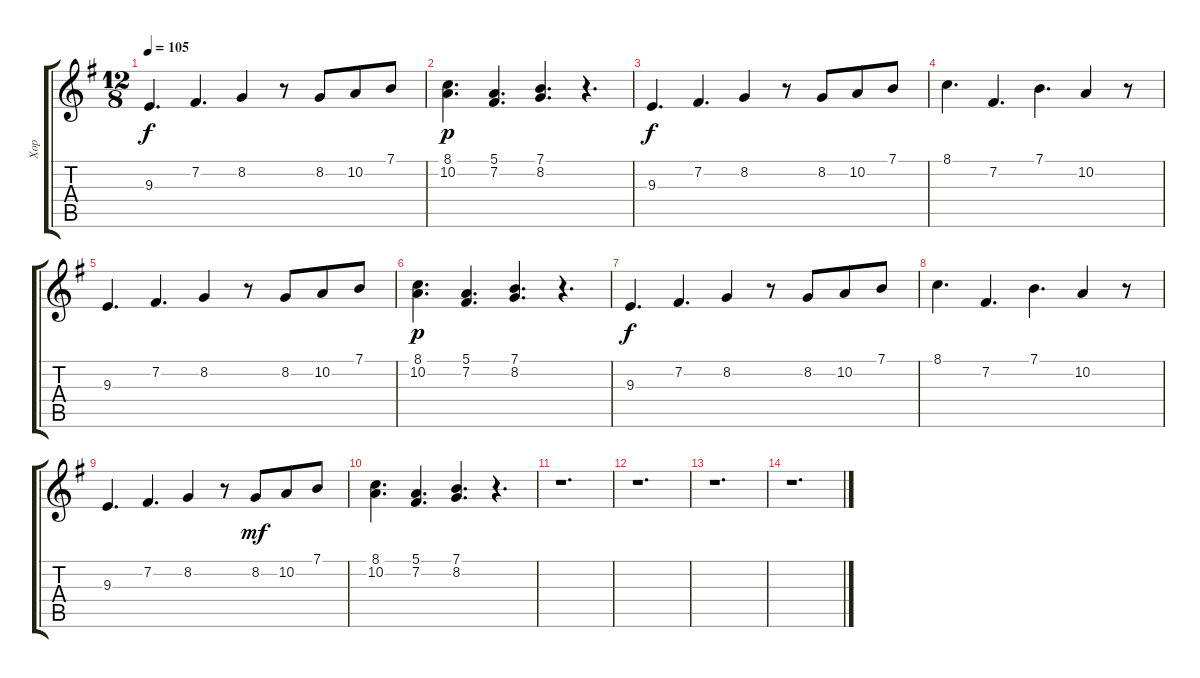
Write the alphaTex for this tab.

\track ("Хор" "Хор") {instrument choiraahs}
\staff {score tabs}
\tuning (E4 B3 G3 D3 A2 E2) {hide}
\ts (12 8)
\tempo 105
\clef g2
\ks eminor
9.3.4{d dy f} 7.2.4{d} 8.2.4 r.8 8.2.8 10.2.8 7.1.8 |
(8.1 10.2).4{d dy p} (5.1 7.2).4{d} (7.1 8.2).4{d} r.4{d} |
9.3.4{d dy f} 7.2.4{d} 8.2.4 r.8 8.2.8 10.2.8 7.1.8 |
8.1.4{d} 7.2.4{d} 7.1.4{d} 10.2.4 r.8 |
9.3.4{d} 7.2.4{d} 8.2.4 r.8 8.2.8 10.2.8 7.1.8 |
(8.1 10.2).4{d dy p} (5.1 7.2).4{d} (7.1 8.2).4{d} r.4{d} |
9.3.4{d dy f} 7.2.4{d} 8.2.4 r.8 8.2.8 10.2.8 7.1.8 |
8.1.4{d} 7.2.4{d} 7.1.4{d} 10.2.4 r.8 |
9.3.4{d} 7.2.4{d} 8.2.4 r.8 8.2.8{dy mf} 10.2.8 7.1.8 |
(8.1 10.2).4{d} (5.1 7.2).4{d} (7.1 8.2).4{d} r.4{d} |
r.1{d} |
r.1{d} |
r.1{d} |
r.1{d}
